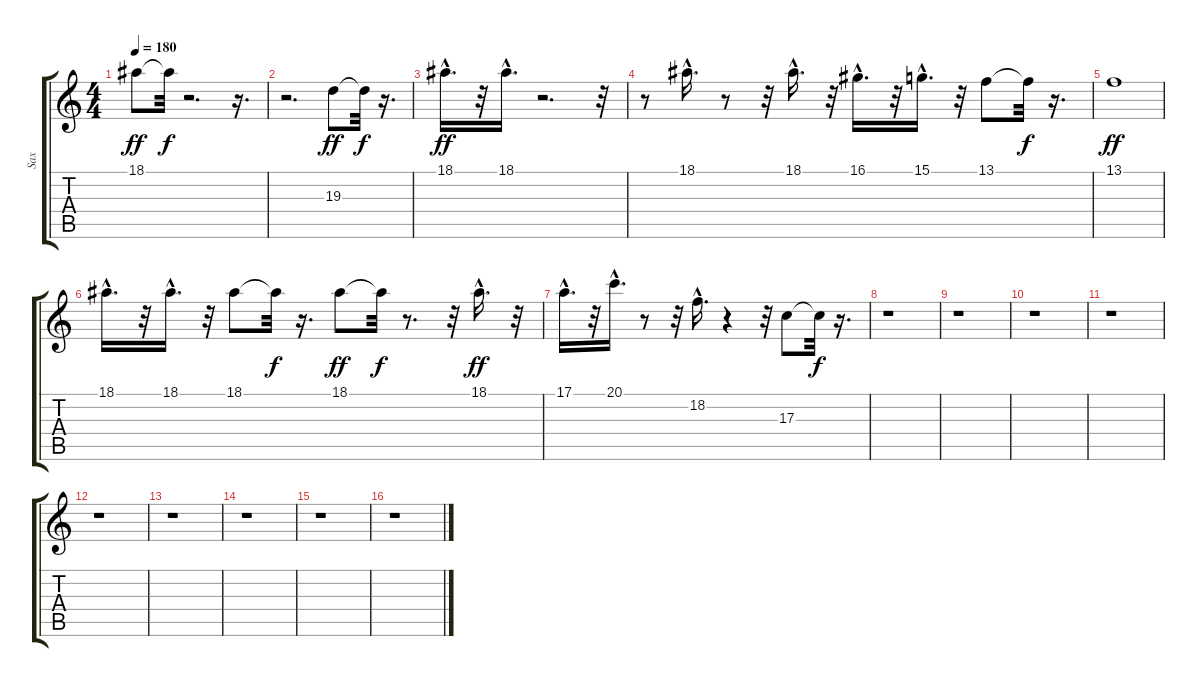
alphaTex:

\track ("Sax" "Sax") {instrument altosax}
\staff {score tabs}
\tuning (E4 B3 G3 D3 A2 E2) {hide}
\ts (4 4)
\tempo 180
\clef g2
\ks c
18.1.8{dy ff} 18.1{t}.32{dy f} r.2{d} r.16{d} |
r.2{d} 19.3.8{dy ff} 19.3{t}.32{dy f} r.16{d} |
18.1{hac}.16{d dy ff} r.32 18.1{hac}.16{d} r.2{d} r.32 |
r.8 18.1{hac}.16{d} r.8 r.32 18.1{hac}.16{d} r.32 16.1{hac}.16{d} r.32 15.1{hac}.16{d} r.32 13.1.8 13.1{t}.32{dy f} r.16{d} |
13.1.1{dy ff} |
18.1{hac}.16{d} r.32 18.1{hac}.16{d} r.32 18.1.8 18.1{t}.32{dy f} r.16{d} 18.1.8{dy ff} 18.1{t}.32{dy f} r.8{d} r.32 18.1{hac}.16{d dy ff} r.32 |
17.1{hac}.16{d} r.32 20.1{hac}.16{d} r.8 r.32 18.2{hac}.16{d} r.4 r.32 17.3.8 17.3{t}.32{dy f} r.16{d} |
r.1 |
r.1 |
r.1 |
r.1 |
r.1 |
r.1 |
r.1 |
r.1 |
r.1
